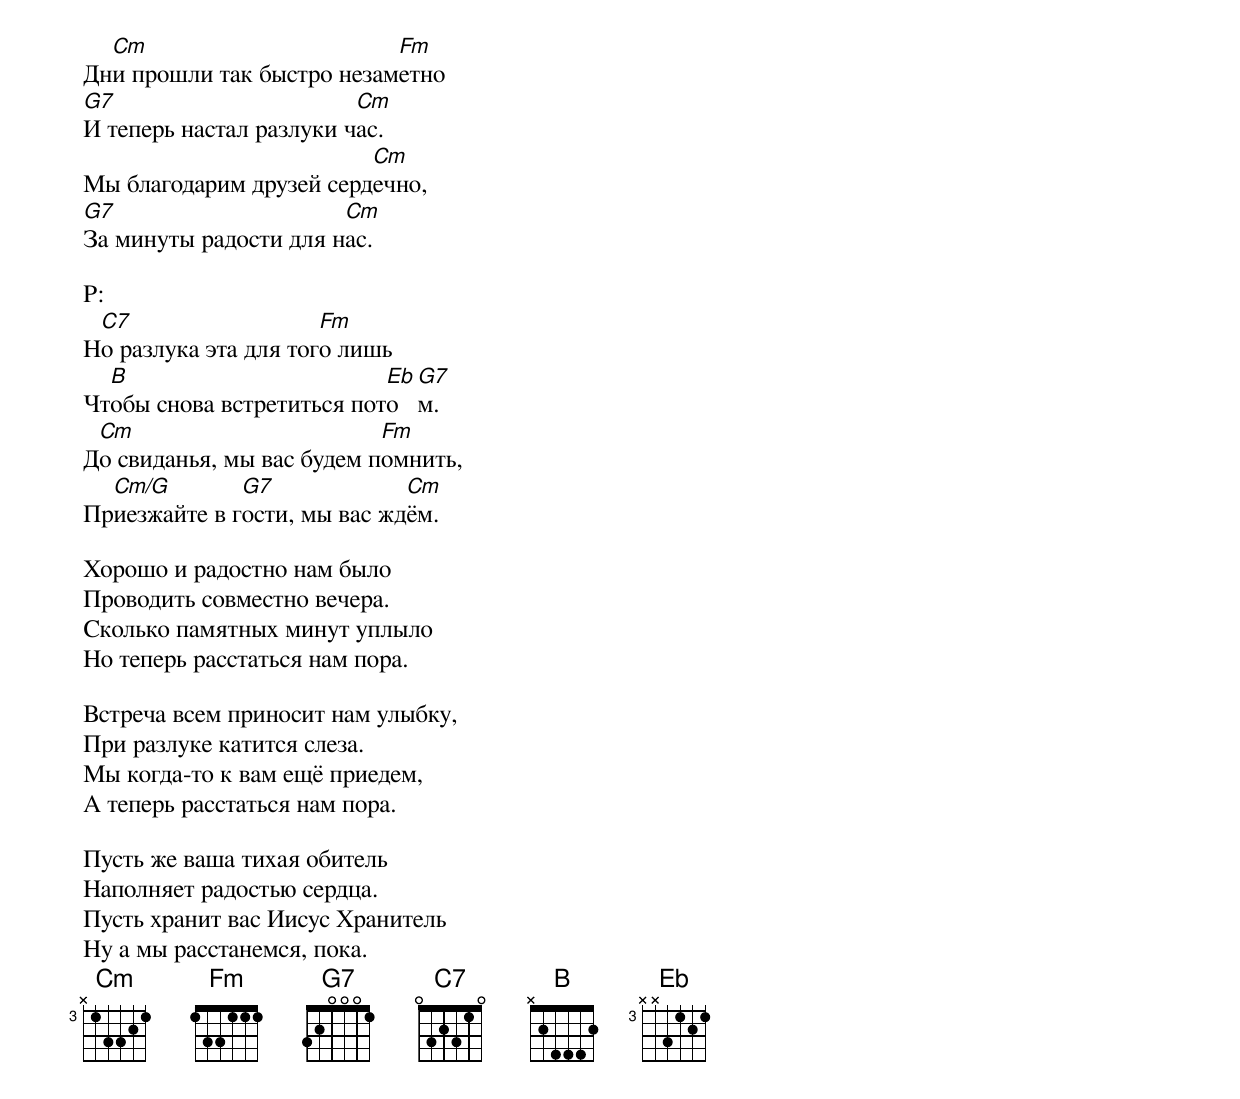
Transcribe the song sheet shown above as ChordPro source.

Дн[Cm]и прошли так быстро незам[Fm]етно
[G7]И теперь настал разлуки ч[Cm]ас.
Мы благодарим друзей серд[Cm]ечно,
[G7]За минуты радости для н[Cm]ас.

P:
Н[C7]о разлука эта для тог[Fm]о лишь
Чт[B]обы снова встретиться пот[Eb]о[G7]м.
Д[Cm]о свиданья, мы вас будем п[Fm]омнить,
Пр[Cm/G]иезжайте в г[G7]ости, мы вас жд[Cm]ём.

Хорошо и радостно нам было
Проводить совместно вечера.
Сколько памятных минут уплыло
Но теперь расстаться нам пора.

Встреча всем приносит нам улыбку,
При разлуке катится слеза.
Мы когда-то к вам ещё приедем,
А теперь расстаться нам пора.

Пусть же ваша тихая обитель
Наполняет радостью сердца.
Пусть хранит вас Иисус Хранитель
Ну а мы расстанемся, пока.
